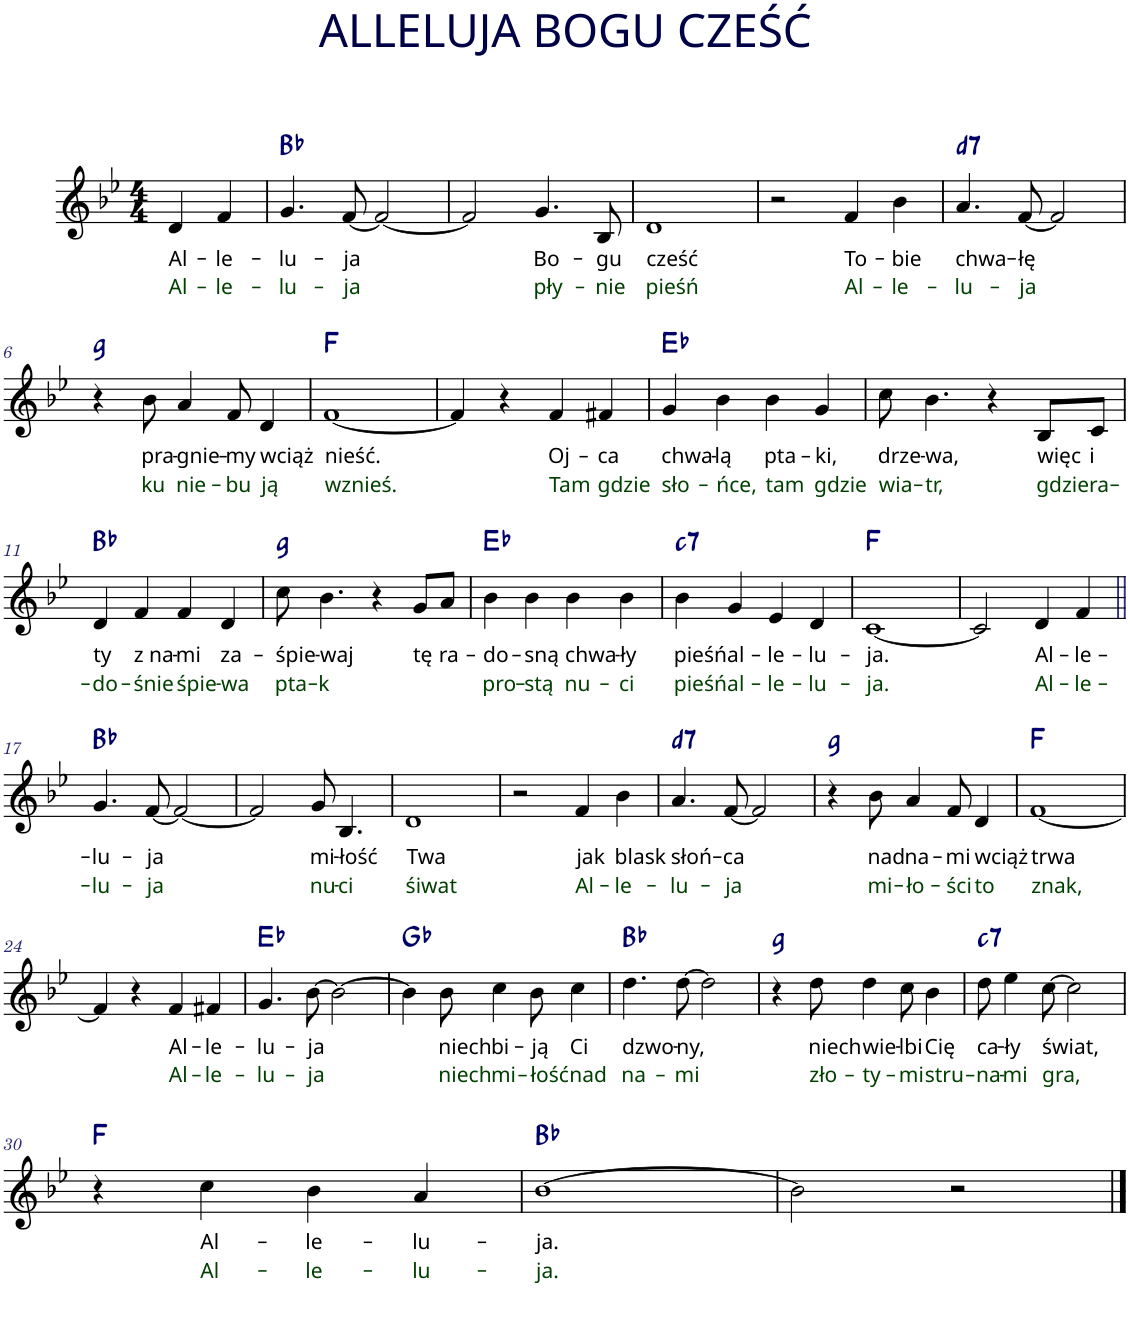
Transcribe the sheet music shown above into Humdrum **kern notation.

**kern	**text	**text	**harte
*part1	*part1	*part1	*part1
*staff1	*staff1	*staff1	*
*I"Kazoo	*	*	*
*I'Kaz.	*	*	*
*clefG2	*	*	*
*k[b-e-]	*	*	*
*M4/4	*	*	*
=	=	=	=
!	!LO:LY:b	!LO:LY:b:color=#003F00	!
4d/	Al-	Al-	.
!	!LO:LY:b	!LO:LY:b:color=#003F00	!
4f/	-le-	-le-	.
=1	=1	=1	=1
!	!LO:LY:b	!LO:LY:b:color=#003F00	!
4.g/	-lu-	-lu-	Bb:maj
!	!LO:LY:b	!LO:LY:b:color=#003F00	!
[8f/	-ja	-ja	.
2f/_	.	.	.
=2	=2	=2	=2
2f/]	.	.	.
!	!LO:LY:b	!LO:LY:b:color=#003F00	!
4.g/	Bo-	pły-	.
!	!LO:LY:b	!LO:LY:b:color=#003F00	!
8B-/	-gu	-nie	.
=3	=3	=3	=3
!	!LO:LY:b	!LO:LY:b:color=#003F00	!
1d	cześć	pieśń	.
=4	=4	=4	=4
2r	.	.	.
!	!LO:LY:b	!LO:LY:b:color=#003F00	!
4f/	To-	Al-	.
!	!LO:LY:b	!LO:LY:b:color=#003F00	!
4b-\	-bie	-le-	.
=5	=5	=5	=5
!	!LO:LY:b	!LO:LY:b:color=#003F00	!LO:H:kt=7
4.a/	chwa-	-lu-	D:min7
!	!LO:LY:b	!LO:LY:b:color=#003F00	!
[8f/	-łę	-ja	.
2f/]	.	.	.
!!LO:LB:g=z
=6	=6	=6	=6
4r	.	.	G:min
!	!LO:LY:b	!LO:LY:b:color=#003F00	!
8b-\	pra-	ku	.
!	!LO:LY:b	!LO:LY:b:color=#003F00	!
4a/	-gnie-	nie-	.
!	!LO:LY:b	!LO:LY:b:color=#003F00	!
8f/	-my	-bu	.
!	!LO:LY:b	!LO:LY:b:color=#003F00	!
4d/	wciąż	ją	.
=7	=7	=7	=7
!	!LO:LY:b	!LO:LY:b:color=#003F00	!
[1f	nieść.	wznieś.	F:maj
=8	=8	=8	=8
4f/]	.	.	.
4r	.	.	.
!	!LO:LY:b	!LO:LY:b:color=#003F00	!
4f/	Oj-	Tam	.
!	!LO:LY:b	!LO:LY:b:color=#003F00	!
4f#X/	-ca	gdzie	.
=9	=9	=9	=9
!	!LO:LY:b	!LO:LY:b:color=#003F00	!
4g/	chwa-	sło-	Eb:maj
!	!LO:LY:b	!LO:LY:b:color=#003F00	!
4b-\	-lą	-ńce,	.
!	!LO:LY:b	!LO:LY:b:color=#003F00	!
4b-\	pta-	tam	.
!	!LO:LY:b	!LO:LY:b:color=#003F00	!
4g/	-ki,	gdzie	.
=10	=10	=10	=10
!	!LO:LY:b	!LO:LY:b:color=#003F00	!
8cc\	drze-	wia-	.
!	!LO:LY:b	!LO:LY:b:color=#003F00	!
4.b-\	-wa,	-tr,	.
4r	.	.	.
!	!LO:LY:b	!LO:LY:b:color=#003F00	!
8B-/L	więc	gdzie	.
!	!LO:LY:b	!LO:LY:b:color=#003F00	!
8c/J	i	ra-	.
!!LO:LB:g=z
=11	=11	=11	=11
!	!LO:LY:b	!LO:LY:b:color=#003F00	!
4d/	ty	-do-	Bb:maj
!	!LO:LY:b	!LO:LY:b:color=#003F00	!
4f/	z na-	-śnie	.
!	!LO:LY:b	!LO:LY:b:color=#003F00	!
4f/	-mi	śpie-	.
!	!LO:LY:b	!LO:LY:b:color=#003F00	!
4d/	za-	-wa	.
=12	=12	=12	=12
!	!LO:LY:b	!LO:LY:b:color=#003F00	!
8cc\	-śpie-	pta-	G:min
!	!LO:LY:b	!LO:LY:b:color=#003F00	!
4.b-\	-waj	-k	.
4r	.	.	.
!	!LO:LY:b	!	!
8g/L	tę	.	.
!	!LO:LY:b	!	!
8a/J	ra-	.	.
=13	=13	=13	=13
!	!LO:LY:b	!LO:LY:b:color=#003F00	!
4b-\	-do-	pro-	Eb:maj
!	!LO:LY:b	!LO:LY:b:color=#003F00	!
4b-\	-sną	-stą	.
!	!LO:LY:b	!LO:LY:b:color=#003F00	!
4b-\	chwa-	nu-	.
!	!LO:LY:b	!LO:LY:b:color=#003F00	!
4b-\	-ły	-ci	.
=14	=14	=14	=14
!	!LO:LY:b	!LO:LY:b:color=#003F00	!LO:H:kt=7
4b-\	pieśń	pieśń	C:min7
!	!LO:LY:b	!LO:LY:b:color=#003F00	!
4g/	al-	al-	.
!	!LO:LY:b	!LO:LY:b:color=#003F00	!
4e-/	-le-	-le-	.
!	!LO:LY:b	!LO:LY:b:color=#003F00	!
4d/	-lu-	-lu-	.
=15	=15	=15	=15
!	!LO:LY:b	!LO:LY:b:color=#003F00	!
[1c	-ja.	-ja.	F:maj
=16	=16	=16	=16
2c/]	.	.	.
!	!LO:LY:b	!LO:LY:b:color=#003F00	!
4d/	Al-	Al-	.
!	!LO:LY:b	!LO:LY:b:color=#003F00	!
4f/	-le-	-le-	.
!!LO:LB:g=z
=17||	=17||	=17||	=17||
!	!LO:LY:b	!LO:LY:b:color=#003F00	!
4.g/	-lu-	-lu-	Bb:maj
!	!LO:LY:b	!LO:LY:b:color=#003F00	!
[8f/	-ja	-ja	.
2f/_	.	.	.
=18	=18	=18	=18
2f/]	.	.	.
!	!LO:LY:b	!LO:LY:b:color=#003F00	!
8g/	mi-	nu-	.
!	!LO:LY:b	!LO:LY:b:color=#003F00	!
4.B-/	-łość	-ci	.
=19	=19	=19	=19
!	!LO:LY:b	!LO:LY:b:color=#003F00	!
1d	Twa	śiwat	.
=20	=20	=20	=20
2r	.	.	.
!	!LO:LY:b	!LO:LY:b:color=#003F00	!
4f/	jak	Al-	.
!	!LO:LY:b	!LO:LY:b:color=#003F00	!
4b-\	blask	-le-	.
=21	=21	=21	=21
!	!LO:LY:b	!LO:LY:b:color=#003F00	!LO:H:kt=7
4.a/	słoń-	-lu-	D:min7
!	!LO:LY:b	!LO:LY:b:color=#003F00	!
[8f/	-ca	-ja	.
2f/]	.	.	.
=22	=22	=22	=22
4r	.	.	G:min
!	!LO:LY:b	!LO:LY:b:color=#003F00	!
8b-\	nad	mi-	.
!	!LO:LY:b	!LO:LY:b:color=#003F00	!
4a/	na-	-ło-	.
!	!LO:LY:b	!LO:LY:b:color=#003F00	!
8f/	-mi	-ści	.
!	!LO:LY:b	!LO:LY:b:color=#003F00	!
4d/	wciąż	to	.
=23	=23	=23	=23
!	!LO:LY:b	!LO:LY:b:color=#003F00	!
[1f	trwa	znak,	F:maj
!!LO:LB:g=z
=24	=24	=24	=24
4f/]	.	.	.
4r	.	.	.
!	!LO:LY:b	!LO:LY:b:color=#003F00	!
4f/	Al-	Al-	.
!	!LO:LY:b	!LO:LY:b:color=#003F00	!
4f#X/	-le-	-le-	.
=25	=25	=25	=25
!	!LO:LY:b	!LO:LY:b:color=#003F00	!
4.g/	-lu-	-lu-	Eb:maj
!	!LO:LY:b	!LO:LY:b:color=#003F00	!
[8b-\	-ja	-ja	.
2b-\_	.	.	.
=26	=26	=26	=26
4b-\]	.	.	Gb:maj
!	!LO:LY:b	!LO:LY:b:color=#003F00	!
8b-\	niech	niech	.
!	!LO:LY:b	!LO:LY:b:color=#003F00	!
4cc\	bi-	mi-	.
!	!LO:LY:b	!LO:LY:b:color=#003F00	!
8b-\	-ją	-łość	.
!	!LO:LY:b	!LO:LY:b:color=#003F00	!
4cc\	Ci	nad	.
=27	=27	=27	=27
!	!LO:LY:b	!LO:LY:b:color=#003F00	!
4.dd\	dzwo-	na-	Bb:maj
!	!LO:LY:b	!LO:LY:b:color=#003F00	!
[8dd\	-ny,	-mi	.
2dd\]	.	.	.
=28	=28	=28	=28
4r	.	.	G:min
!	!LO:LY:b	!LO:LY:b:color=#003F00	!
8dd\	niech	zło-	.
!	!LO:LY:b	!LO:LY:b:color=#003F00	!
4dd\	wie-	-ty-	.
!	!LO:LY:b	!LO:LY:b:color=#003F00	!
8cc\	-lbi	-mi	.
!	!LO:LY:b	!LO:LY:b:color=#003F00	!
4b-\	Cię	stru-	.
=29	=29	=29	=29
!	!LO:LY:b	!LO:LY:b:color=#003F00	!LO:H:kt=7
8dd\	ca-	-na-	C:min7
!	!LO:LY:b	!LO:LY:b:color=#003F00	!
4ee-\	-ły	-mi	.
!	!LO:LY:b	!LO:LY:b:color=#003F00	!
[8cc\	świat,	gra,	.
2cc\]	.	.	.
!!LO:LB:g=z
=30	=30	=30	=30
4r	.	.	F:maj
!	!LO:LY:b	!LO:LY:b:color=#003F00	!
4cc\	Al-	Al-	.
!	!LO:LY:b	!LO:LY:b:color=#003F00	!
4b-\	-le-	-le-	.
!	!LO:LY:b	!LO:LY:b:color=#003F00	!
4a/	-lu-	-lu-	.
=31	=31	=31	=31
!	!LO:LY:b	!LO:LY:b:color=#003F00	!
[1b-	-ja.	-ja.	Bb:maj
=32	=32	=32	=32
2b-\]	.	.	.
2r	.	.	.
==	==	==	==
*-	*-	*-	*-
